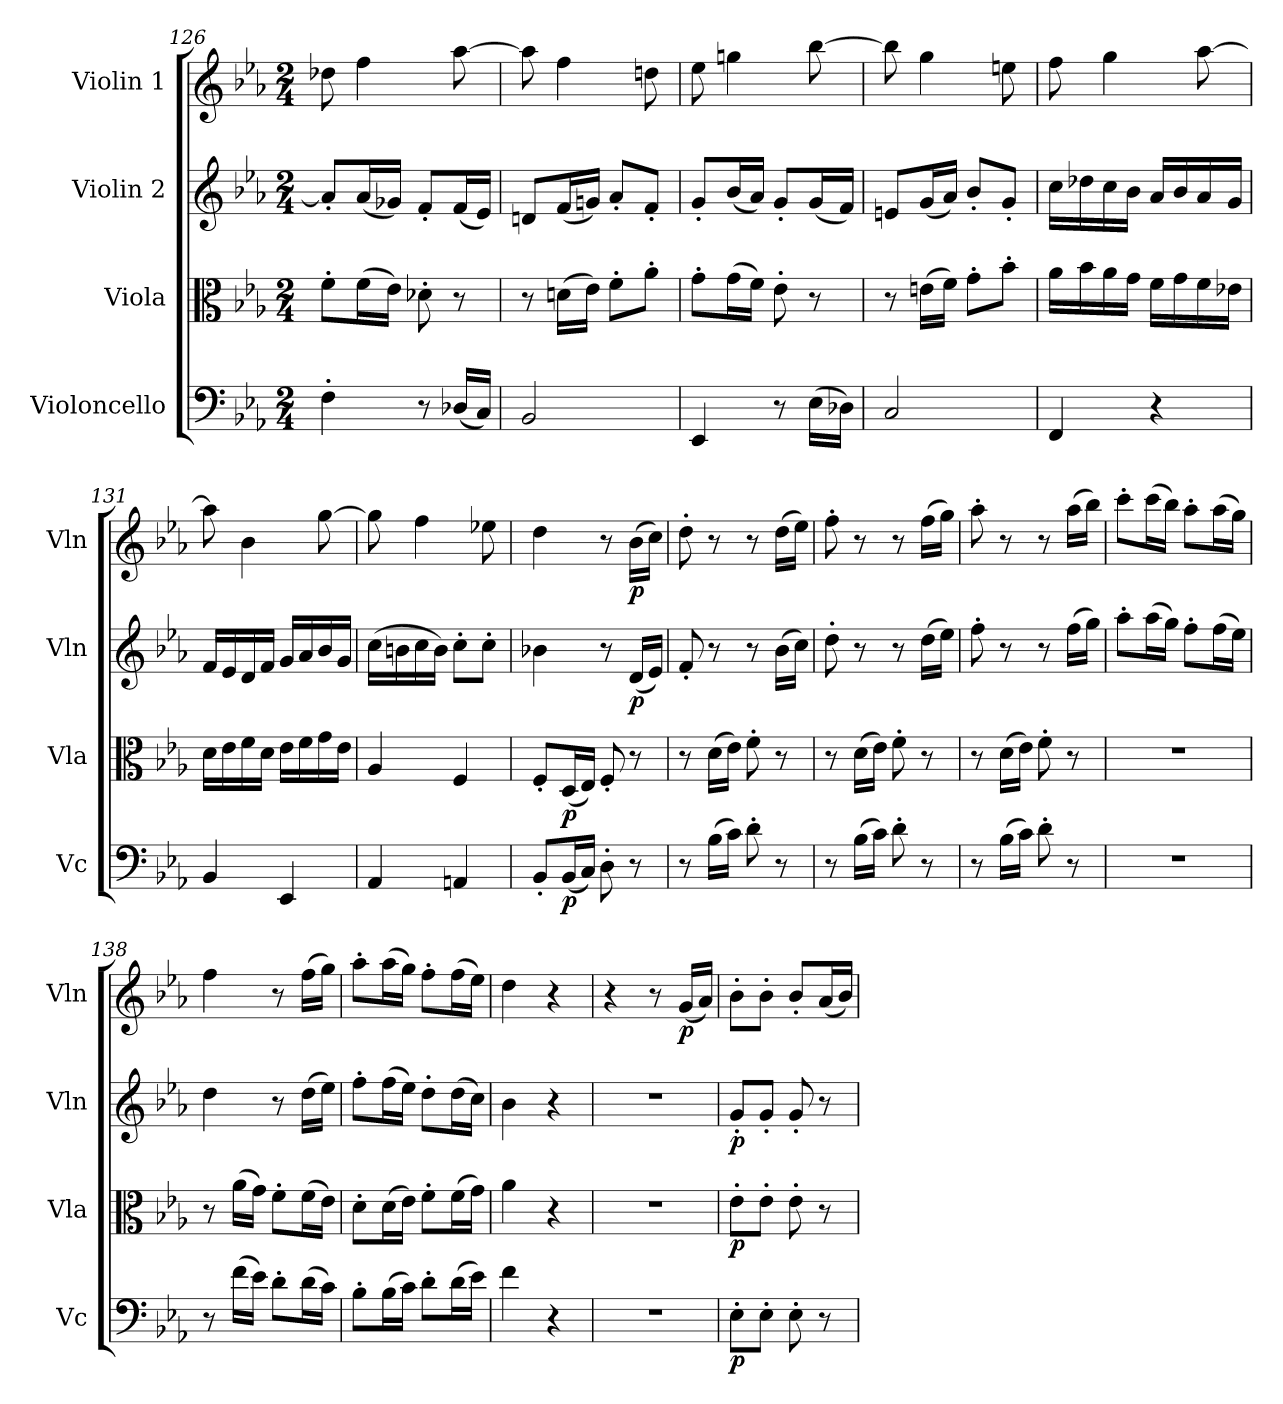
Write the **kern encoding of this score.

**kern	**dynam	**kern	**dynam	**kern	**dynam	**kern	**dynam
*part4	*part4	*part3	*part3	*part2	*part2	*part1	*part1
*staff4	*staff4	*staff3	*staff3	*staff2	*staff2	*staff1	*staff1
*I"Violoncello	*	*I"Viola	*	*I"Violin 2	*	*I"Violin 1	*
*I'Vc	*	*I'Vla	*	*I'Vln	*	*I'Vln	*
!!LO:LB:g=z
*clefF4	*	*clefC3	*	*clefG2	*	*clefG2	*
*k[b-e-a-]	*	*k[b-e-a-]	*	*k[b-e-a-]	*	*k[b-e-a-]	*
*M2/4	*	*M2/4	*	*M2/4	*	*M2/4	*
=126	=126	=126	=126	=126	=126	=126	=126
4F'\	.	8f'\L	.	8a-'/L]	.	8dd-X\	.
.	.	(>16f\L	.	(<16a-/L	.	4ff\	.
.	.	16e-\JJ)	.	16g-X/JJ)	.	.	.
8r	.	8d-X'\	.	8f'/L	.	.	.
(<16D-X/LL	.	8r	.	(<16f/L	.	[8aa-\	.
16C/JJ)	.	.	.	16e-/JJ)	.	.	.
=127	=127	=127	=127	=127	=127	=127	=127
2BB-/	.	8r	.	8dn/L	.	8aa-\]	.
.	.	(>16dn\LL	.	(<16f/L	.	4ff\	.
.	.	16e-\JJ)	.	16gn/JJ)	.	.	.
.	.	8f'\L	.	8a-'/L	.	.	.
.	.	8a-'\J	.	8f'/J	.	8ddn\	.
=128	=128	=128	=128	=128	=128	=128	=128
4EE-/	.	8g'\L	.	8g'/L	.	8ee-\	.
.	.	(>16g\L	.	(<16b-/L	.	4ggn\	.
.	.	16f\JJ)	.	16a-/JJ)	.	.	.
8r	.	8e-'\	.	8g'/L	.	.	.
(>16E-\LL	.	8r	.	(<16g/L	.	[8bb-\	.
16D-X\JJ)	.	.	.	16f/JJ)	.	.	.
=129	=129	=129	=129	=129	=129	=129	=129
2C/	.	8r	.	8en/L	.	8bb-\]	.
.	.	(>16en\LL	.	(<16g/L	.	4gg\	.
.	.	16f\JJ)	.	16a-/JJ)	.	.	.
.	.	8g'\L	.	8b-'/L	.	.	.
.	.	8b-'\J	.	8g'/J	.	8een\	.
=130	=130	=130	=130	=130	=130	=130	=130
4FF/	.	16a-\LL	.	16cc\LL	.	8ff\	.
.	.	16b-\	.	16dd-X\	.	.	.
.	.	16a-\	.	16cc\	.	4gg\	.
.	.	16g\JJ	.	16b-\JJ	.	.	.
4r	.	16f\LL	.	16a-/LL	.	.	.
.	.	16g\	.	16b-/	.	.	.
.	.	16f\	.	16a-/	.	[8aa-\	.
.	.	16e-X\JJ	.	16g/JJ	.	.	.
=131	=131	=131	=131	=131	=131	=131	=131
4BB-/	.	16d\LL	.	16f/LL	.	8aa-\]	.
.	.	16e-\	.	16e-/	.	.	.
.	.	16f\	.	16d/	.	4b-\	.
.	.	16d\JJ	.	16f/JJ	.	.	.
4EE-/	.	16e-\LL	.	16g/LL	.	.	.
.	.	16f\	.	16a-/	.	.	.
.	.	16g\	.	16b-/	.	[8gg\	.
.	.	16e-\JJ	.	16g/JJ	.	.	.
!!LO:LB:g=z
=132	=132	=132	=132	=132	=132	=132	=132
4AA-/	.	4A-/	.	(>16cc\LL	.	8gg\]	.
.	.	.	.	16bn\	.	.	.
.	.	.	.	16cc\	.	4ff\	.
.	.	.	.	16b\JJ)	.	.	.
4AAn/	.	4F/	.	8cc'\L	.	.	.
.	.	.	.	8cc'\J	.	8ee-X\	.
=133	=133	=133	=133	=133	=133	=133	=133
8BB-'/L	.	8F'/L	.	4b-X\	.	4dd\	.
!	!LO:DY:b	!	!LO:DY:b	!	!	!	!
(<16BB-/L	p	(<16D/L	p	.	.	.	.
16C/JJ)	.	16E-/JJ)	.	.	.	.	.
8D'\	.	8F'/	.	8r	.	8r	.
!	!	!	!	!	!LO:DY:b	!	!LO:DY:b
8r	.	8r	.	(<16d/LL	p	(>16b-\LL	p
.	.	.	.	16e-/JJ)	.	16cc\JJ)	.
=134	=134	=134	=134	=134	=134	=134	=134
8r	.	8r	.	8f'/	.	8dd'\	.
(>16B-\LL	.	(>16d\LL	.	8r	.	8r	.
16c\JJ)	.	16e-\JJ)	.	.	.	.	.
8d'\	.	8f'\	.	8r	.	8r	.
8r	.	8r	.	(>16b-\LL	.	(>16dd\LL	.
.	.	.	.	16cc\JJ)	.	16ee-\JJ)	.
=135	=135	=135	=135	=135	=135	=135	=135
8r	.	8r	.	8dd'\	.	8ff'\	.
(>16B-\LL	.	(>16d\LL	.	8r	.	8r	.
16c\JJ)	.	16e-\JJ)	.	.	.	.	.
8d'\	.	8f'\	.	8r	.	8r	.
8r	.	8r	.	(>16dd\LL	.	(>16ff\LL	.
.	.	.	.	16ee-\JJ)	.	16gg\JJ)	.
=136	=136	=136	=136	=136	=136	=136	=136
8r	.	8r	.	8ff'\	.	8aa-'\	.
(>16B-\LL	.	(>16d\LL	.	8r	.	8r	.
16c\JJ)	.	16e-\JJ)	.	.	.	.	.
8d'\	.	8f'\	.	8r	.	8r	.
8r	.	8r	.	(>16ff\LL	.	(>16aa-\LL	.
.	.	.	.	16gg\JJ)	.	16bb-\JJ)	.
=137	=137	=137	=137	=137	=137	=137	=137
2r	.	2r	.	8aa-'\L	.	8ccc'\L	.
.	.	.	.	(>16aa-\L	.	(>16ccc\L	.
.	.	.	.	16gg\JJ)	.	16bb-\JJ)	.
.	.	.	.	8ff'\L	.	8aa-'\L	.
.	.	.	.	(>16ff\L	.	(>16aa-\L	.
.	.	.	.	16ee-\JJ)	.	16gg\JJ)	.
!!LO:PB:g=z
=138	=138	=138	=138	=138	=138	=138	=138
8r	.	8r	.	4dd\	.	4ff\	.
(>16f\LL	.	(>16a-\LL	.	.	.	.	.
16e-\JJ)	.	16g\JJ)	.	.	.	.	.
8d'\L	.	8f'\L	.	8r	.	8r	.
(>16d\L	.	(>16f\L	.	(>16dd\LL	.	(>16ff\LL	.
16c\JJ)	.	16e-\JJ)	.	16ee-\JJ)	.	16gg\JJ)	.
=139	=139	=139	=139	=139	=139	=139	=139
8B-'\L	.	8d'\L	.	8ff'\L	.	8aa-'\L	.
(>16B-\L	.	(>16d\L	.	(>16ff\L	.	(>16aa-\L	.
16c\JJ)	.	16e-\JJ)	.	16ee-\JJ)	.	16gg\JJ)	.
8d'\L	.	8f'\L	.	8dd'\L	.	8ff'\L	.
(>16d\L	.	(>16f\L	.	(>16dd\L	.	(>16ff\L	.
16e-\JJ)	.	16g\JJ)	.	16cc\JJ)	.	16ee-\JJ)	.
=140	=140	=140	=140	=140	=140	=140	=140
4f\	.	4a-\	.	4b-\	.	4dd\	.
4r	.	4r	.	4r	.	4r	.
=141	=141	=141	=141	=141	=141	=141	=141
2r	.	2r	.	2r	.	4r	.
.	.	.	.	.	.	8r	.
!	!	!	!	!	!	!	!LO:DY:b
.	.	.	.	.	.	(<16g/LL	p
.	.	.	.	.	.	16a-/JJ)	.
=142	=142	=142	=142	=142	=142	=142	=142
!	!LO:DY:b	!	!LO:DY:b	!	!LO:DY:b	!	!
8E-'\L	p	8e-'\L	p	8g'/L	p	8b-'\L	.
8E-'\J	.	8e-'\J	.	8g'/J	.	8b-'\J	.
8E-'\	.	8e-'\	.	8g'/	.	8b-'/L	.
8r	.	8r	.	8r	.	(<16a-/L	.
.	.	.	.	.	.	16b-/JJ)	.
=	=	=	=	=	=	=	=
*-	*-	*-	*-	*-	*-	*-	*-
